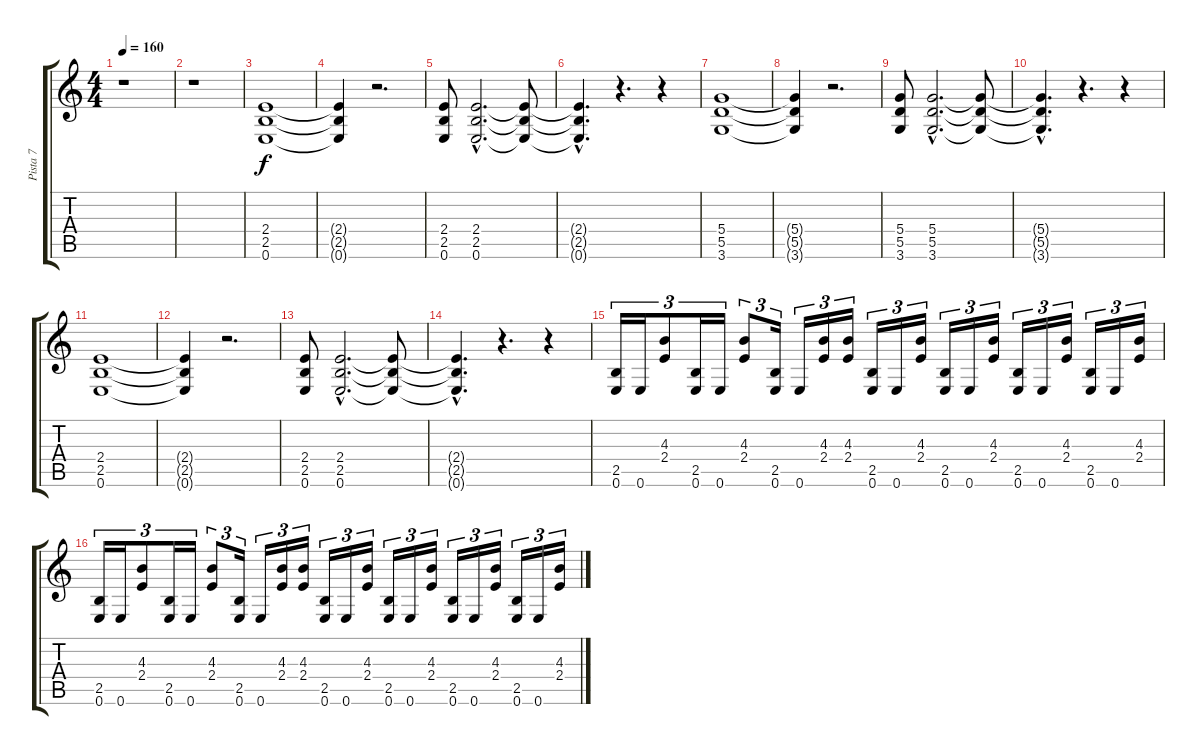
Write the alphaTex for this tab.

\track ("Pista 7" "Pista 7") {instrument distortionguitar}
\staff {score tabs}
\tuning (E4 B3 G3 D3 A2 E2) {hide}
\ts (4 4)
\tempo 160
\clef g2
\ks c
r.1{dy f} |
r.1 |
(2.4 2.5 0.6).1 |
(2.4{t} 2.5{t} 0.6{t}).4 r.2{d} |
(2.4 2.5 0.6).8 (2.4{hac} 2.5{hac} 0.6{hac}).2{d} (2.4{t} 2.5{t} 0.6{t}).8 |
(2.4{hac t} 2.5{hac t} 0.6{hac t}).4{d} r.4{d} r.4 |
(5.4 5.5 3.6).1 |
(5.4{t} 5.5{t} 3.6{t}).4 r.2{d} |
(5.4 5.5 3.6).8 (5.4{hac} 5.5{hac} 3.6{hac}).2{d} (5.4{t} 5.5{t} 3.6{t}).8 |
(5.4{hac t} 5.5{hac t} 3.6{hac t}).4{d} r.4{d} r.4 |
(2.4 2.5 0.6).1 |
(2.4{t} 2.5{t} 0.6{t}).4 r.2{d} |
(2.4 2.5 0.6).8 (2.4{hac} 2.5{hac} 0.6{hac}).2{d} (2.4{t} 2.5{t} 0.6{t}).8 |
(2.4{hac t} 2.5{hac t} 0.6{hac t}).4{d} r.4{d} r.4 |
(2.5 0.6).16{tu (3 2) volume 10} 0.6.16{tu (3 2)} (4.3 2.4).8{tu (3 2)} (2.5 0.6).16{tu (3 2)} 0.6.16{tu (3 2)} (4.3 2.4).8{tu (3 2)} (2.5 0.6).16{tu (3 2)} 0.6.16{tu (3 2)} (4.3 2.4).16{tu (3 2)} (4.3 2.4).16{tu (3 2)} (2.5 0.6).16{tu (3 2)} 0.6.16{tu (3 2)} (4.3 2.4).16{tu (3 2)} (2.5 0.6).16{tu (3 2)} 0.6.16{tu (3 2)} (4.3 2.4).16{tu (3 2)} (2.5 0.6).16{tu (3 2)} 0.6.16{tu (3 2)} (4.3 2.4).16{tu (3 2)} (2.5 0.6).16{tu (3 2)} 0.6.16{tu (3 2)} (4.3 2.4).16{tu (3 2)} |
(2.5 0.6).16{tu (3 2)} 0.6.16{tu (3 2)} (4.3 2.4).8{tu (3 2)} (2.5 0.6).16{tu (3 2)} 0.6.16{tu (3 2)} (4.3 2.4).8{tu (3 2)} (2.5 0.6).16{tu (3 2)} 0.6.16{tu (3 2)} (4.3 2.4).16{tu (3 2)} (4.3 2.4).16{tu (3 2)} (2.5 0.6).16{tu (3 2)} 0.6.16{tu (3 2)} (4.3 2.4).16{tu (3 2)} (2.5 0.6).16{tu (3 2)} 0.6.16{tu (3 2)} (4.3 2.4).16{tu (3 2)} (2.5 0.6).16{tu (3 2)} 0.6.16{tu (3 2)} (4.3 2.4).16{tu (3 2)} (2.5 0.6).16{tu (3 2)} 0.6.16{tu (3 2)} (4.3 2.4).16{tu (3 2)}
